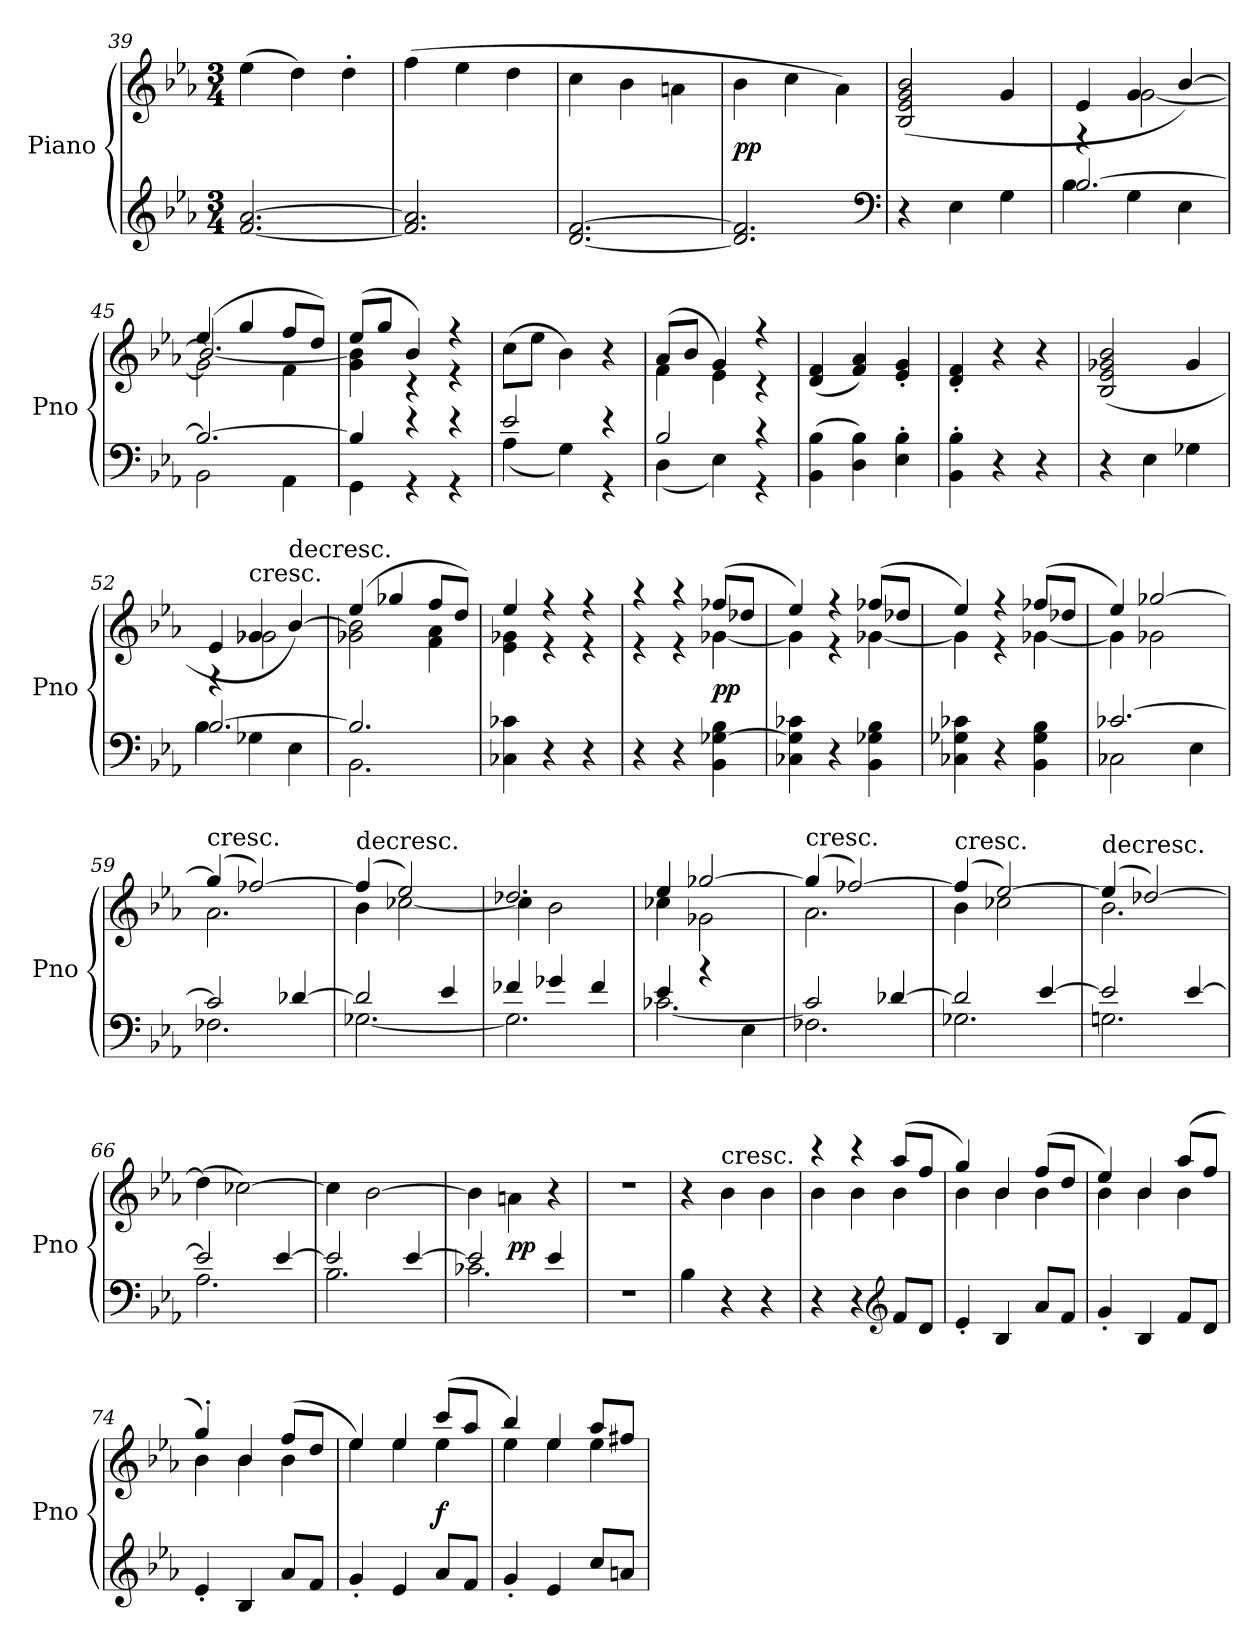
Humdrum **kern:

**kern	**kern	**dynam
*part1	*part1	*part1
*staff2	*staff1	*staff1/2
*I"Piano	*	*
*I'Pno	*	*
*clefG2	*clefG2	*
*k[b-e-a-]	*k[b-e-a-]	*
*E-:	*E-:	*
*M3/4	*M3/4	*
=39	=39	=39
[2.f/ [2.a-/	(4ee-\	.
.	4dd\)	.
.	4dd'\	.
=40	=40	=40
2.f]/ 2.a-]/	(4ff\	.
.	4ee-\	.
.	4dd\	.
=41	=41	=41
[2.d/ [2.f/	4cc\	.
.	4b-\	.
.	4an\	.
=42	=42	=42
2.d]/ 2.f]/	4b-\	pp
.	4cc\	.
.	4a-\)	.
*clefF4	*	*
=43	=43	=43
4r	(2B-/ 2e-/ 2g/ 2b-/	.
4E-\	.	.
4G\	4g/	.
=44	=44	=44
*^	*^	*
[2.B-/	4B-\	4e-/	4r	.
.	4G\	4g/	[2g\	.
.	4E-\	[4b-/)	.	.
=45	=45	=45	=45	=45
*	*	*	*^	*
2.B-/_	2BB-\	(4ee-/	2.b-/_	2g\]	.
.	.	4gg/	.	.	.
.	4AA-\	8ff/L	.	4f\	.
.	.	8dd/J)	.	.	.
*	*	*	*v	*v	*
=46	=46	=46	=46	=46
4B-/]	4GG\	(8ee-/L	4g\ 4b-]\	.
.	.	8gg/J	.	.
4r	4r	4b-/)	4r	.
4r	4r	4r	4r	.
*	*	*v	*v	*
=47	=47	=47	=47
2e-/	(4A-\	(8cc\L	.
.	.	8ee-\J	.
.	4G\)	4b-\)	.
4r	4r	4r	.
=48	=48	=48	=48
*	*	*^	*
2B-/	(4D\	(8a-/L	4f\	.
.	.	8b-/J	.	.
.	4E-\)	4g/)	4e-\	.
4r	4r	4r	4r	.
*v	*v	*	*	*
*	*v	*v	*
=49	=49	=49
(4BB-\ 4B-\	(4d/ 4f/	.
4D\ 4B-\)	4f/ 4a-/)	.
4E-'\ 4B-'\	4e-'/ 4g'/	.
=50	=50	=50
4BB-'\ 4B-'\	4d'/ 4f'/	.
4r	4r	.
4r	4r	.
=51	=51	=51
4r	(2B-/ 2e-/ 2g-X/ 2b-/	.
4E-\	.	.
4G-X\	4g-/	.
=52	=52	=52
*^	*^	*
[2.B-/	4B-\	4e-/	4r	.
!	!	!LO:TX:t=cresc.	!	!
.	4G-X\	4g-X/	2g-X\	.
!	!	!LO:TX:t=decresc.	!	!
.	4E-\	[4b-/)	.	.
=53	=53	=53	=53	=53
2.B-/]	2.BB-\	(4ee-/	2g-X\ 2b-]\	.
.	.	4gg-X/	.	.
.	.	8ff/L	4f\ 4a-\	.
.	.	8dd/J)	.	.
*v	*v	*	*	*
=54	=54	=54	=54
4C-X\ 4c-X\	4ee-/	4e-\ 4g-X\	.
4r	4r	4r	.
4r	4r	4r	.
=55	=55	=55	=55
4r	4r	4r	.
4r	4r	4r	.
4BB-\ [4G-X\ 4B-\	(8ff-X/L	[4g-X\	pp
.	8dd-X/J	.	.
=56	=56	=56	=56
4C-X\ 4G-]\ 4c-X\	4ee-/)	4g-\]	.
4r	4r	4r	.
4BB-\ 4G-X\ 4B-\	(8ff-X/L	[4g-X\	.
.	8dd-X/J	.	.
=57	=57	=57	=57
4C-X\ 4G-X\ 4c-X\	4ee-/)	4g-\]	.
4r	4r	4r	.
4BB-\ 4G-\ 4B-\	(8ff-X/L	[4g-X\	.
.	8dd-X/J	.	.
=58	=58	=58	=58
*^	*	*	*
[2.c-X/	2C-X\	4ee-/)	4g-\]	.
.	.	[2gg-X/	2g-X\	.
.	4E-\	.	.	.
=59	=59	=59	=59	=59
!	!	!LO:TX:t=cresc.	!	!
2c-/]	2.F-X\	(4gg-/]	2.a-\	.
.	.	[2ff-X/)	.	.
[4d-X/	.	.	.	.
=60	=60	=60	=60	=60
!	!	!LO:TX:t=decresc.	!	!
2d-/]	[2.G-X\	(4ff-/]	4b-\	.
.	.	2ee-/)	[2cc-X\	.
4e-/	.	.	.	.
=61	=61	=61	=61	=61
4f-X/	2.G-\]	2.dd-X/	4cc-\]	.
4g-X/	.	.	2b-\	.
4f-/	.	.	.	.
=62	=62	=62	=62	=62
4e-/	[2.c-X\	4ee-/	4cc-X\	.
4r	.	[2gg-X/	2g-X\	.
4E-\	.	.	.	.
=63	=63	=63	=63	=63
!	!	!LO:TX:t=cresc.	!	!
2c-/]	2.F-X\	(4gg-/]	2.a-\	.
.	.	[2ff-X/)	.	.
[4d-X/	.	.	.	.
=64	=64	=64	=64	=64
!	!	!LO:TX:t=cresc.	!	!
2d-/]	2.G-X\	(4ff-/]	4b-\	.
.	.	[2ee-/)	2cc-X\	.
[4e-/	.	.	.	.
=65	=65	=65	=65	=65
!	!	!LO:TX:t=decresc.	!	!
2e-/]	2.Gn\	(4ee-/]	2.b-\	.
.	.	[2dd-X/)	.	.
[4e-/	.	.	.	.
*	*	*v	*v	*
=66	=66	=66	=66
2e-/]	2.A-\	(4dd-\]	.
.	.	[2cc-X\)	.
[4e-/	.	.	.
=67	=67	=67	=67
2e-/]	2.B-\	4cc-\]	.
.	.	[2b-\	.
[4e-/	.	.	.
=68	=68	=68	=68
2e-/]	2.c-X\	4b-\]	.
.	.	4an\	pp
4e-/	.	4r	.
*v	*v	*	*
=69	=69	=69
2.r	2.r	.
=70	=70	=70
4B-\	4r	.
!	!LO:TX:t=cresc.	!
4r	4b-\	.
4r	4b-\	.
=71	=71	=71
*	*^	*
4r	4r	4b-\	.
4r	4r	4b-\	.
*clefG2	*	*	*
8f/L	(8aa-/L	4b-\	.
8d/J	8ff/J	.	.
=72	=72	=72	=72
4e-'/	4gg/)	4b-\	.
4B-/	4b-/	4b-\	.
8a-/L	(8ff/L	4b-\	.
8f/J	8dd/J	.	.
=73	=73	=73	=73
4g'/	4ee-/)	4b-\	.
4B-/	4b-/	4b-\	.
8f/L	(8aa-/L	4b-\	.
8d/J	8ff/J	.	.
=74	=74	=74	=74
4e-'/	4gg'/)	4b-\	.
4B-/	4b-/	4b-\	.
8a-/L	(8ff/L	4b-\	.
8f/J	8dd/J	.	.
=75	=75	=75	=75
4g'/	4ee-/	4ee-\)	.
4e-/	4ee-/	4ee-\	.
8a-/L	(8ccc/L	4ee-\	f
8f/J	8aa-/J	.	.
=76	=76	=76	=76
4g'/	4bb-/)	4ee-\	.
4e-/	4ee-/	4ee-\	.
8cc/L	8aa-/L	4ee-\	.
8an/J	8ff#X/J	.	.
*	*v	*v	*
=	=	=
*-	*-	*-
